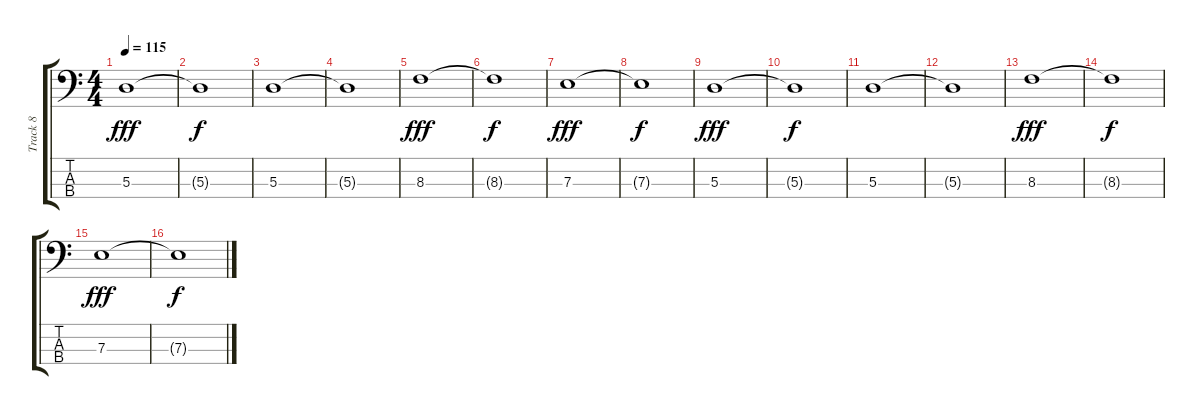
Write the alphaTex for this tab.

\track ("Track 8" "Track 8") {instrument electricbasspick}
\staff {score tabs}
\tuning (G2 D2 A1 D1) {hide}
\ts (4 4)
\tempo 115
\clef f4
\ks c
5.3.1{dy fff} |
5.3{t}.1{dy f} |
5.3.1 |
5.3{t}.1 |
8.3.1{dy fff} |
8.3{t}.1{dy f} |
7.3.1{dy fff} |
7.3{t}.1{dy f} |
5.3.1{dy fff} |
5.3{t}.1{dy f} |
5.3.1 |
5.3{t}.1 |
8.3.1{dy fff} |
8.3{t}.1{dy f} |
7.3.1{dy fff} |
7.3{t}.1{dy f}
